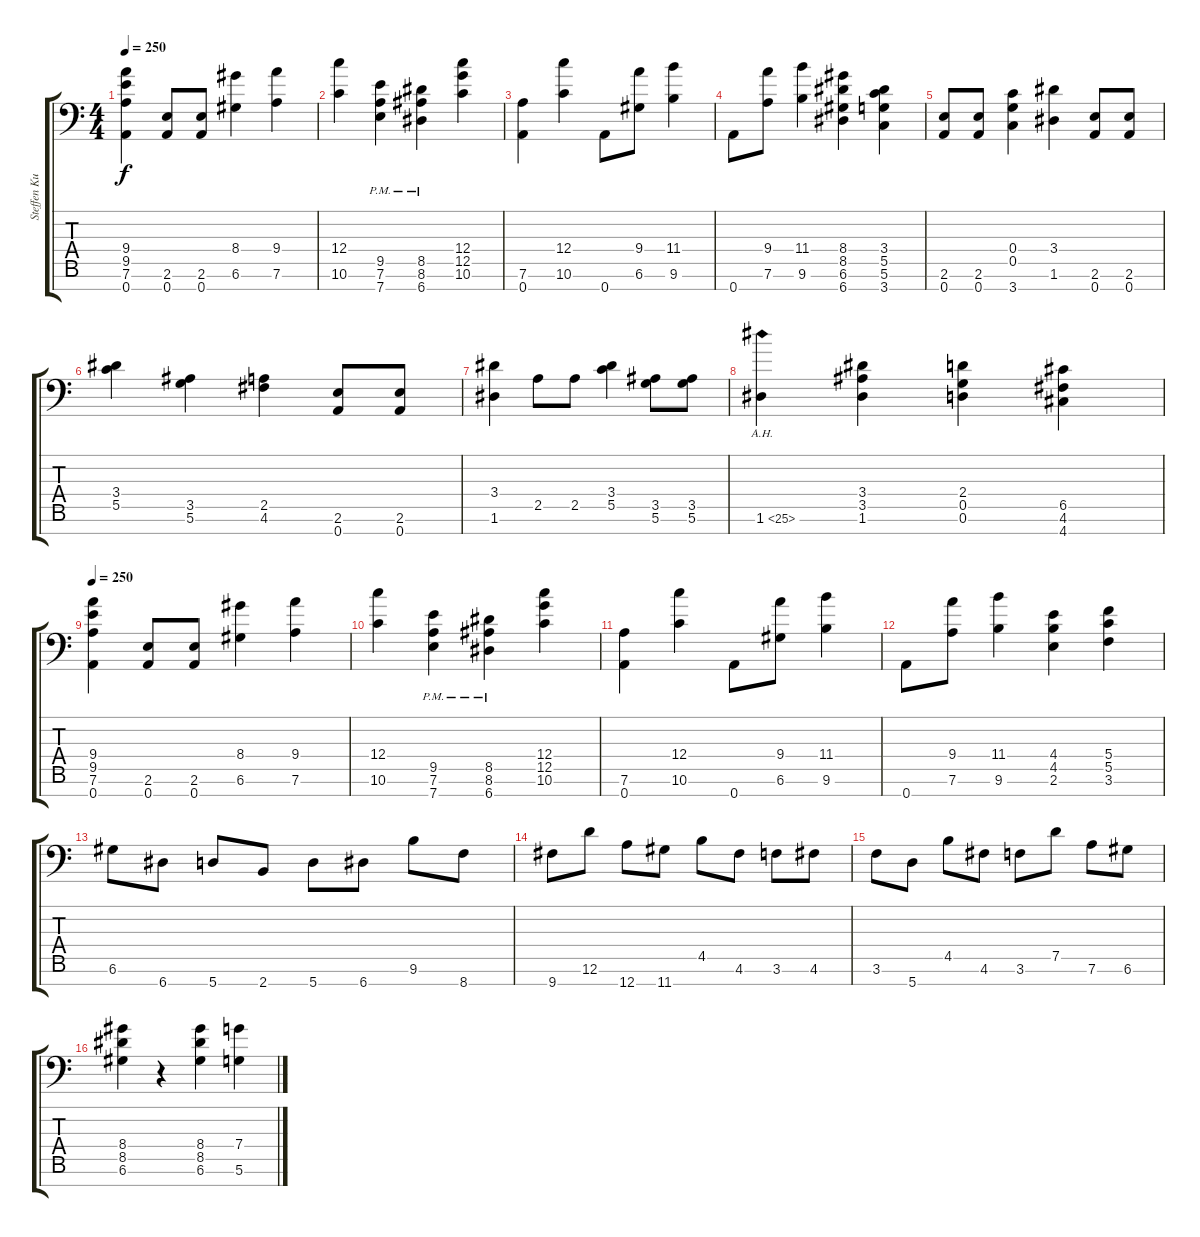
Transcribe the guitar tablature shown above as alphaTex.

\track ("Steffen Kummerer" "Steffen Ku") {instrument distortionguitar}
\staff {score tabs}
\tuning (D4 A3 F3 C3 G2 D2 A1) {hide}
\ts (4 4)
\tempo 250
\clef f4
\ks c
(9.4 9.5 7.6 0.7).4{dy f} (2.6 0.7).8 (2.6 0.7).8 (8.4 6.6).4 (9.4 7.6).4 |
(12.4 10.6).4 (9.5{pm} 7.6 7.7).4 (8.5{pm} 8.6 6.7).4 (12.4 12.5 10.6).4 |
(7.6 0.7).4 (12.4 10.6).4 0.7.8 (9.4 6.6).8 (11.4 9.6).4 |
0.7.8 (9.4 7.6).8 (11.4 9.6).4 (8.4 8.5 6.6 6.7).4 (3.4 5.5 5.6 3.7).4 |
(2.6 0.7).8 (2.6 0.7).8 (0.4 0.5 3.7).4 (3.4 1.6).4 (2.6 0.7).8 (2.6 0.7).8 |
(3.4 5.5).4 (3.5 5.6).4 (2.5 4.6).4 (2.6 0.7).8 (2.6 0.7).8 |
(3.4 1.6).4 2.5.8 2.5.8 (3.4 5.5).4 (3.5 5.6).8 (3.5 5.6).8 |
1.6{ah 24}.4 (3.4 3.5 1.6).4 (2.4 0.5 0.6).4 (6.5 4.6 4.7).4 |
\tempo 250
(9.4 9.5 7.6 0.7).4 (2.6 0.7).8 (2.6 0.7).8 (8.4 6.6).4 (9.4 7.6).4 |
(12.4 10.6).4 (9.5{pm} 7.6 7.7).4 (8.5{pm} 8.6 6.7).4 (12.4 12.5 10.6).4 |
(7.6 0.7).4 (12.4 10.6).4 0.7.8 (9.4 6.6).8 (11.4 9.6).4 |
0.7.8 (9.4 7.6).8 (11.4 9.6).4 (4.4 4.5 2.6).4 (5.4 5.5 3.6).4 |
6.6.8 6.7.8 5.7.8 2.7.8 5.7.8 6.7.8 9.6.8 8.7.8 |
9.7.8 12.6.8 12.7.8 11.7.8 4.5.8 4.6.8 3.6.8 4.6.8 |
3.6.8 5.7.8 4.5.8 4.6.8 3.6.8 7.5.8 7.6.8 6.6.8 |
(8.4 8.5 6.6).4 r.4 (8.4 8.5 6.6).4 (7.4 5.6).4
